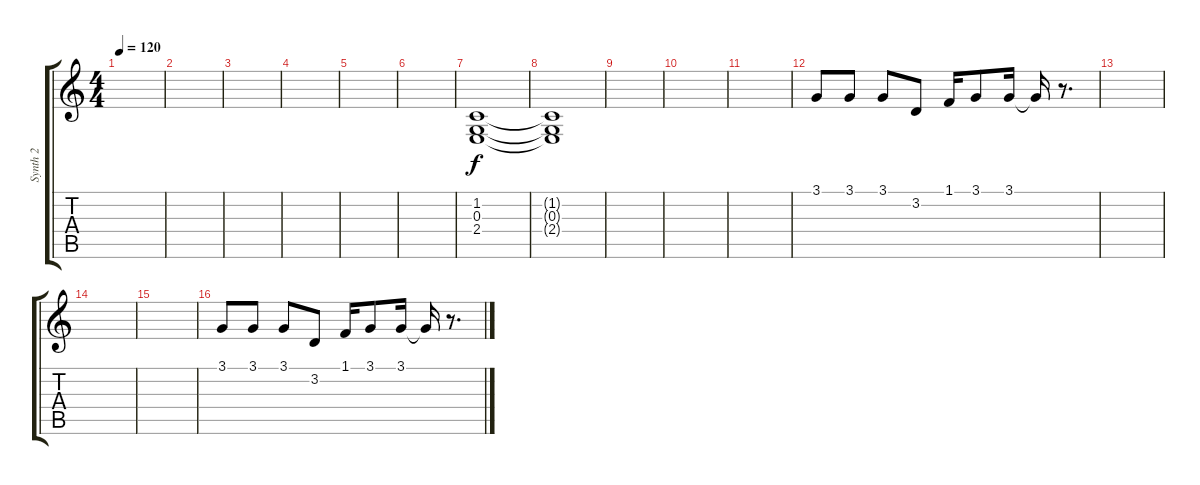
\track ("Synth 2" "Synth 2") {instrument tubularbells}
\staff {score tabs}
\tuning (E4 B3 G3 D3 A2 E2) {hide}
\ts (4 4)
\tempo 120
\clef g2
\ks c
|
|
|
|
|
|
(1.2 0.3 2.4).1{instrument pad8sweep} |
(1.2{t} 0.3{t} 2.4{t}).1 |
|
|
|
3.1.8{instrument marimba} 3.1.8 3.1.8 3.2.8 1.1.16 3.1.8 3.1.16 3.1{t}.16 r.8{d} |
|
|
|
3.1.8 3.1.8 3.1.8 3.2.8 1.1.16 3.1.8 3.1.16 3.1{t}.16 r.8{d}
